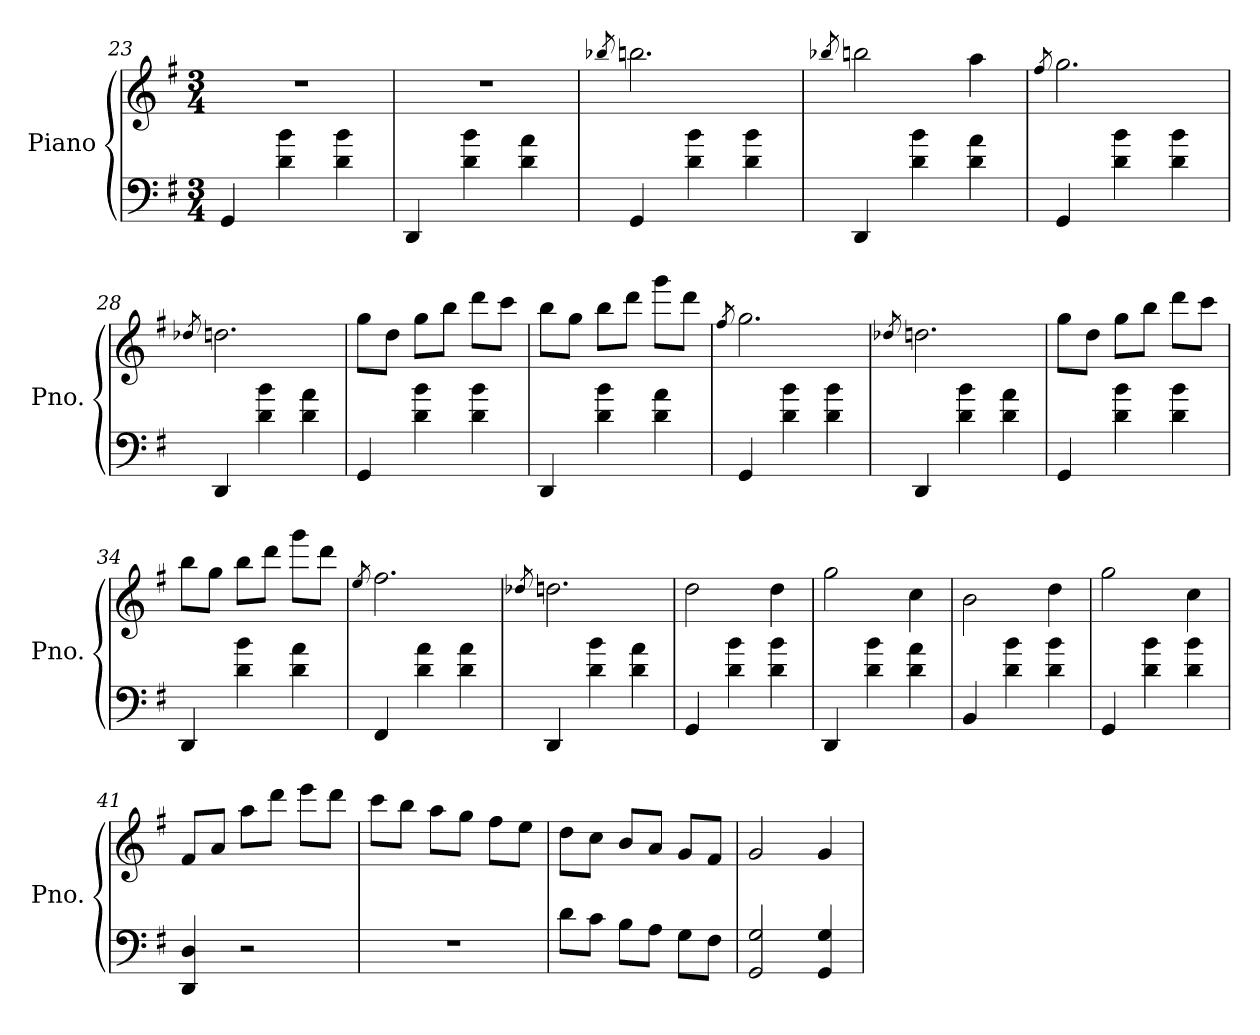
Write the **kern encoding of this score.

**kern	**kern
*part1	*part1
*staff2	*staff1
*I"Piano	*
*I'Pno.	*
*clefF4	*clefG2
*k[f#]	*k[f#]
*M3/4	*M3/4
=23	=23
4GG/	2.r
4d\ 4b\	.
4d\ 4b\	.
=24	=24
4DD/	2.r
4d\ 4b\	.
4d\ 4a\	.
=25	=25
.	8qbb-X/
4GG/	2.bbn\
4d\ 4b\	.
4d\ 4b\	.
=26	=26
.	8qbb-X/
4DD/	2bbn\
4d\ 4b\	.
4d\ 4a\	4aa\
=27	=27
.	8qff#/
4GG/	2.gg\
4d\ 4b\	.
4d\ 4b\	.
=28	=28
.	8qdd-X/
4DD/	2.ddn\
4d\ 4b\	.
4d\ 4a\	.
!!LO:PB:g=z
=29	=29
4GG/	8gg\L
.	8dd\J
4d\ 4b\	8gg\L
.	8bb\J
4d\ 4b\	8ddd\L
.	8ccc\J
=30	=30
4DD/	8bb\L
.	8gg\J
4d\ 4b\	8bb\L
.	8ddd\J
4d\ 4a\	8ggg\L
.	8ddd\J
=31	=31
.	8qff#/
4GG/	2.gg\
4d\ 4b\	.
4d\ 4b\	.
=32	=32
.	8qdd-X/
4DD/	2.ddn\
4d\ 4b\	.
4d\ 4a\	.
=33	=33
4GG/	8gg\L
.	8dd\J
4d\ 4b\	8gg\L
.	8bb\J
4d\ 4b\	8ddd\L
.	8ccc\J
=34	=34
4DD/	8bb\L
.	8gg\J
4d\ 4b\	8bb\L
.	8ddd\J
4d\ 4a\	8ggg\L
.	8ddd\J
!!LO:LB:g=z
=35	=35
.	8qee/
4FF#/	2.ff#\
4d\ 4a\	.
4d\ 4a\	.
=36	=36
.	8qdd-X/
4DD/	2.ddn\
4d\ 4b\	.
4d\ 4a\	.
=37	=37
4GG/	2dd\
4d\ 4b\	.
4d\ 4b\	4dd\
=38	=38
4DD/	2gg\
4d\ 4b\	.
4d\ 4a\	4cc\
=39	=39
4BB/	2b\
4d\ 4b\	.
4d\ 4b\	4dd\
=40	=40
4GG/	2gg\
4d\ 4b\	.
4d\ 4b\	4cc\
=41	=41
4DD/ 4D/	8f#/L
.	8a/J
2r	8aa\L
.	8ddd\J
.	8eee\L
.	8ddd\J
!!LO:LB:g=z
=42	=42
2.r	8ccc\L
.	8bb\J
.	8aa\L
.	8gg\J
.	8ff#\L
.	8ee\J
=43	=43
8d\L	8dd\L
8c\J	8cc\J
8B\L	8b/L
8A\J	8a/J
8G\L	8g/L
8F#\J	8f#/J
=44	=44
2GG/ 2G/	2g/
4GG/ 4G/	4g/
=	=
*-	*-
